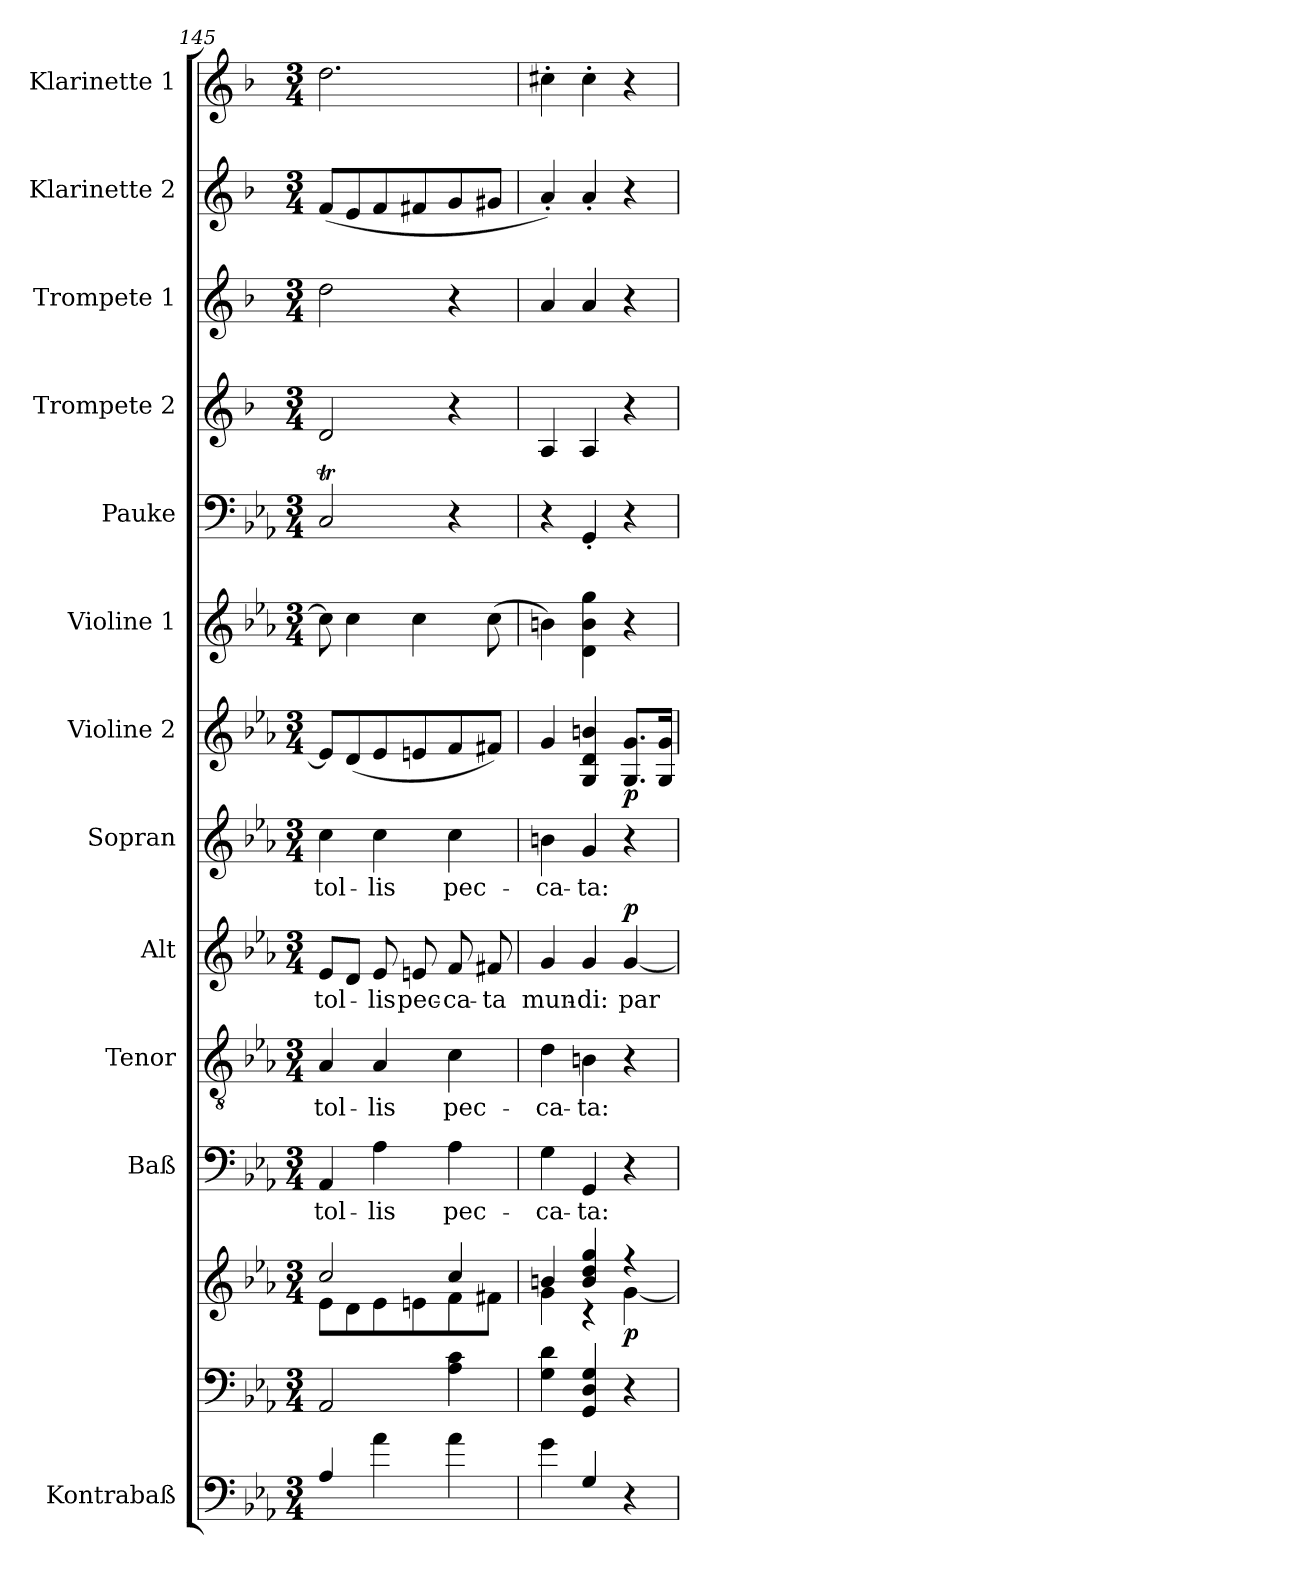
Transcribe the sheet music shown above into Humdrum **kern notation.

**kern	**kern	**kern	**dynam	**kern	**text	**kern	**text	**kern	**text	**dynam	**kern	**text	**kern	**dynam	**kern	**kern	**kern	**kern	**kern	**kern
*part13	*part12	*part12	*part12	*part11	*part11	*part10	*part10	*part9	*part9	*part9	*part8	*part8	*part7	*part7	*part6	*part5	*part4	*part3	*part2	*part1
*staff14	*staff13	*staff12	*staff12/13	*staff11	*staff11	*staff10	*staff10	*staff9	*staff9	*staff9	*staff8	*staff8	*staff7	*staff7	*staff6	*staff5	*staff4	*staff3	*staff2	*staff1
*I"Kontrabaß	*	*	*	*I"Baß	*	*I"Tenor	*	*I"Alt	*	*	*I"Sopran	*	*I"Violine 2	*	*I"Violine 1	*I"Pauke	*I"Trompete 2	*I"Trompete 1	*I"Klarinette 2	*I"Klarinette 1
*	*	*	*	*	*	*	*	*	*	*	*	*	*I'Vln	*	*I'Vln	*	*I'Tpt	*I'Tpt	*	*
*clefF4	*clefF4	*clefG2	*	*clefF4	*	*clefGv2	*	*clefG2	*	*	*clefG2	*	*clefG2	*	*clefG2	*clefF4	*clefG2	*clefG2	*clefG2	*clefG2
*ITrd7c12	*	*	*	*	*	*	*	*	*	*	*	*	*	*	*	*	*ITrd1c2	*ITrd1c2	*ITrd1c2	*ITrd1c2
*k[b-e-a-]	*k[b-e-a-]	*k[b-e-a-]	*	*k[b-e-a-]	*	*k[b-e-a-]	*	*k[b-e-a-]	*	*	*k[b-e-a-]	*	*k[b-e-a-]	*	*k[b-e-a-]	*k[b-e-a-]	*k[b-e-a-]	*k[b-e-a-]	*k[b-e-a-]	*k[b-e-a-]
*E-:	*E-:	*E-:	*	*E-:	*	*E-:	*	*E-:	*	*	*E-:	*	*E-:	*	*E-:	*E-:	*E-:	*E-:	*E-:	*E-:
*M3/4	*M3/4	*M3/4	*	*M3/4	*	*M3/4	*	*M3/4	*	*	*M3/4	*	*M3/4	*	*M3/4	*M3/4	*M3/4	*M3/4	*M3/4	*M3/4
=145	=145	=145	=145	=145	=145	=145	=145	=145	=145	=145	=145	=145	=145	=145	=145	=145	=145	=145	=145	=145
*	*	*^	*	*	*	*	*	*	*	*	*	*	*	*	*	*	*	*	*	*
!	!	!	!	!	!	!LO:LY:b	!	!LO:LY:b	!	!LO:LY:b	!	!	!LO:LY:b	!	!	!	!	!	!	!	!
4AA-/	2AA-/	2cc/	8e-\L	.	4AA-/	tol-	4A-/	tol-	8e-/L	tol-	.	4cc\	tol-	8e-/L]	.	8cc\]	2CT/	2c/	2cc\	(<8e-/L	2.cc\
.	.	.	8d\	.	.	.	.	.	8d/J	.	.	.	.	(<8d/	.	4cc\	.	.	.	8d/	.
!	!	!	!	!	!	!LO:LY:b	!	!LO:LY:b	!	!LO:LY:b	!	!	!LO:LY:b	!	!	!	!	!	!	!	!
4A-\	.	.	8e-\	.	4A-\	-lis	4A-/	-lis	8e-/	-lis	.	4cc\	-lis	8e-/	.	.	.	.	.	8e-/	.
!	!	!	!	!	!	!	!	!	!	!LO:LY:b	!	!	!	!	!	!	!	!	!	!	!
.	.	.	8en\	.	.	.	.	.	8en/	pec-	.	.	.	8en/	.	4cc\	.	.	.	8en/	.
!	!	!	!	!	!	!LO:LY:b	!	!LO:LY:b	!	!LO:LY:b	!	!	!LO:LY:b	!	!	!	!	!	!	!	!
4A-\	4A-\ 4c\	4cc/	8f\	.	4A-\	pec-	4c\	pec-	8f/	-ca-	.	4cc\	pec-	8f/	.	.	4r	4r	4r	8f/	.
!	!	!	!	!	!	!	!	!	!	!LO:LY:b	!	!	!	!	!	!	!	!	!	!	!
.	.	.	8f#X\J	.	.	.	.	.	8f#X/	-ta	.	.	.	8f#X/J)	.	(>8cc\	.	.	.	8f#X/J	.
!!LO:PB:g=z
=146	=146	=146	=146	=146	=146	=146	=146	=146	=146	=146	=146	=146	=146	=146	=146	=146	=146	=146	=146	=146	=146
!	!	!	!	!	!	!LO:LY:b	!	!LO:LY:b	!	!LO:LY:b	!	!	!LO:LY:b	!	!	!	!	!	!	!	!
4G\	4G\ 4d\	4bn/	4g\	.	4G\	-ca-	4d\	-ca-	4g/	mun-	.	4bn\	-ca-	4g/	.	4bn\)	4r	4G/	4g/	4g'</)	4bn'>\
!	!	!	!	!	!	!LO:LY:b	!	!LO:LY:b	!	!LO:LY:b	!	!	!LO:LY:b	!	!	!	!	!	!	!	!
4GG/	4GG/ 4D/ 4G/	4b/ 4dd/ 4gg/	4rc	.	4GG/	-ta:	4Bn\	-ta:	4g/	-di:	.	4g/	-ta:	4G/ 4d/ 4bn/	.	4d\ 4b\ 4gg\	4GG'</	4G/	4g/	4g'</	4b'>\
!	!	!	!	!LO:DY:b	!	!	!	!	!	!LO:LY:b	!LO:DY:a	!	!	!	!LO:DY:b	!	!	!	!	!	!
4r	4r	4rff	[<4g\	p	4r	.	4r	.	[4g/	par-	p	4r	.	8.G/ 8.g/L	p	4r	4r	4r	4r	4r	4r
.	.	.	.	.	.	.	.	.	.	.	.	.	.	16G/ 16g/Jk	.	.	.	.	.	.	.
*	*	*v	*v	*	*	*	*	*	*	*	*	*	*	*	*	*	*	*	*	*	*
=	=	=	=	=	=	=	=	=	=	=	=	=	=	=	=	=	=	=	=	=
*-	*-	*-	*-	*-	*-	*-	*-	*-	*-	*-	*-	*-	*-	*-	*-	*-	*-	*-	*-	*-
